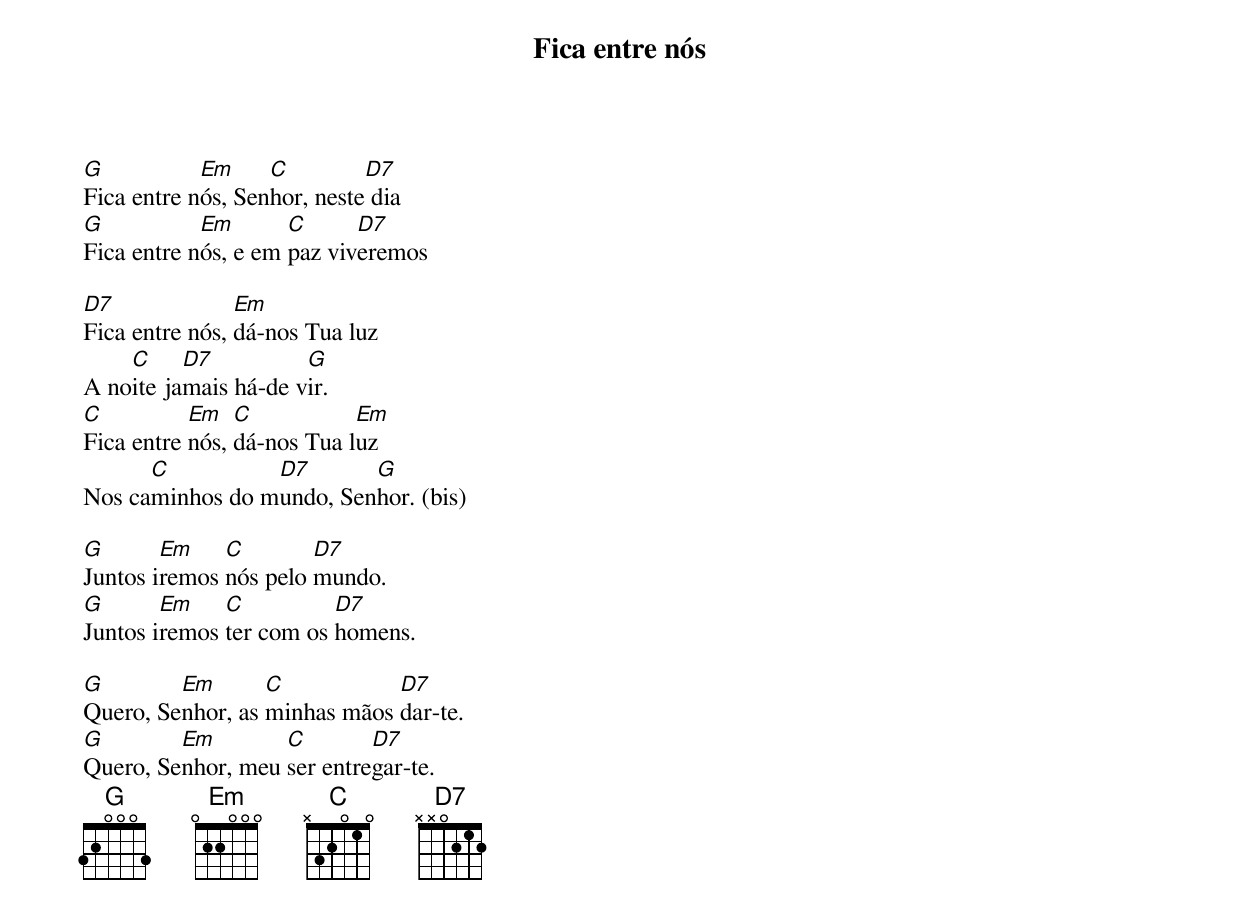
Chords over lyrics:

Fica entre nós

G           Em     C         D7
Fica entre nós, Senhor, neste dia
G           Em       C      D7
Fica entre nós, e em paz viveremos

D7              Em
Fica entre nós, dá-nos Tua luz
    C     D7          G
A noite jamais há-de vir.
C          Em   C           Em
Fica entre nós, dá-nos Tua luz
      C          D7       G
Nos caminhos do mundo, Senhor. (bis)

G       Em    C        D7
Juntos iremos nós pelo mundo.
G       Em    C          D7
Juntos iremos ter com os homens.

G        Em       C           D7
Quero, Senhor, as minhas mãos dar-te.
G        Em        C        D7
Quero, Senhor, meu ser entregar-te.
